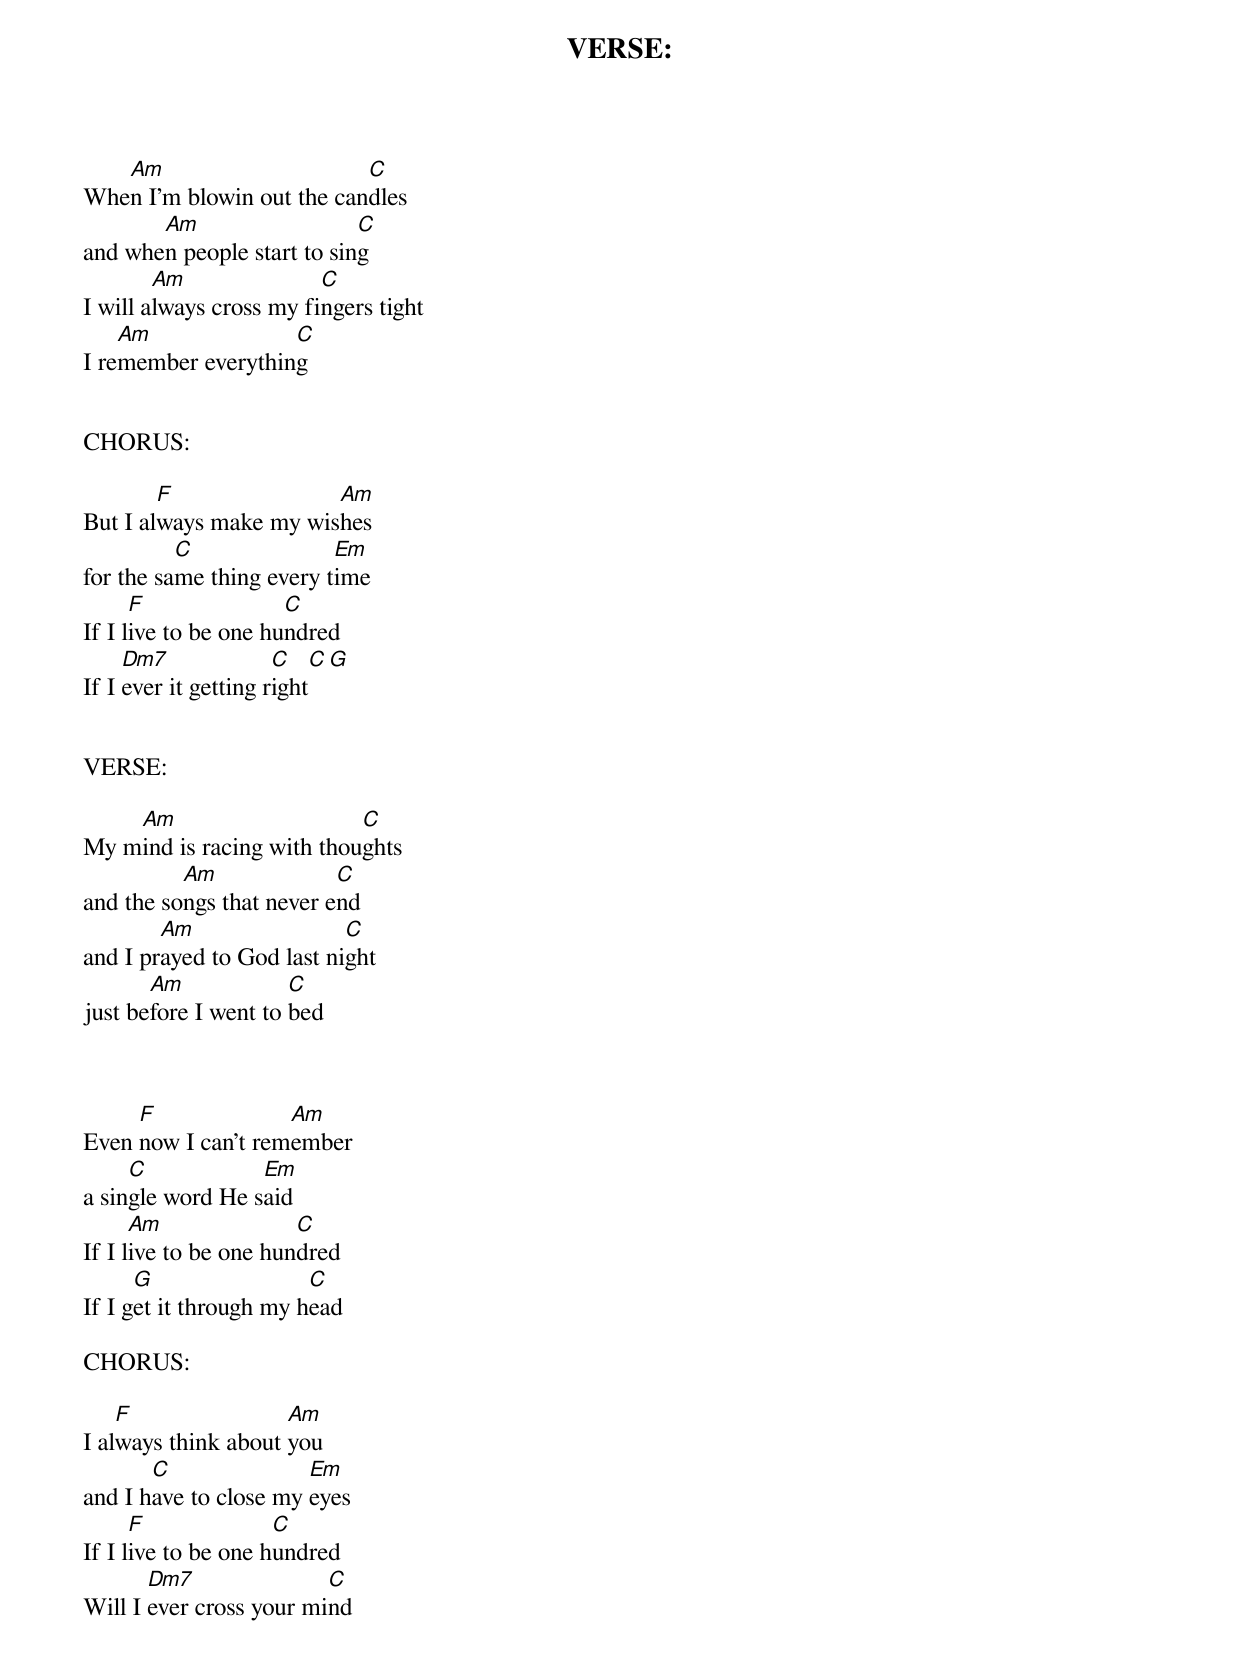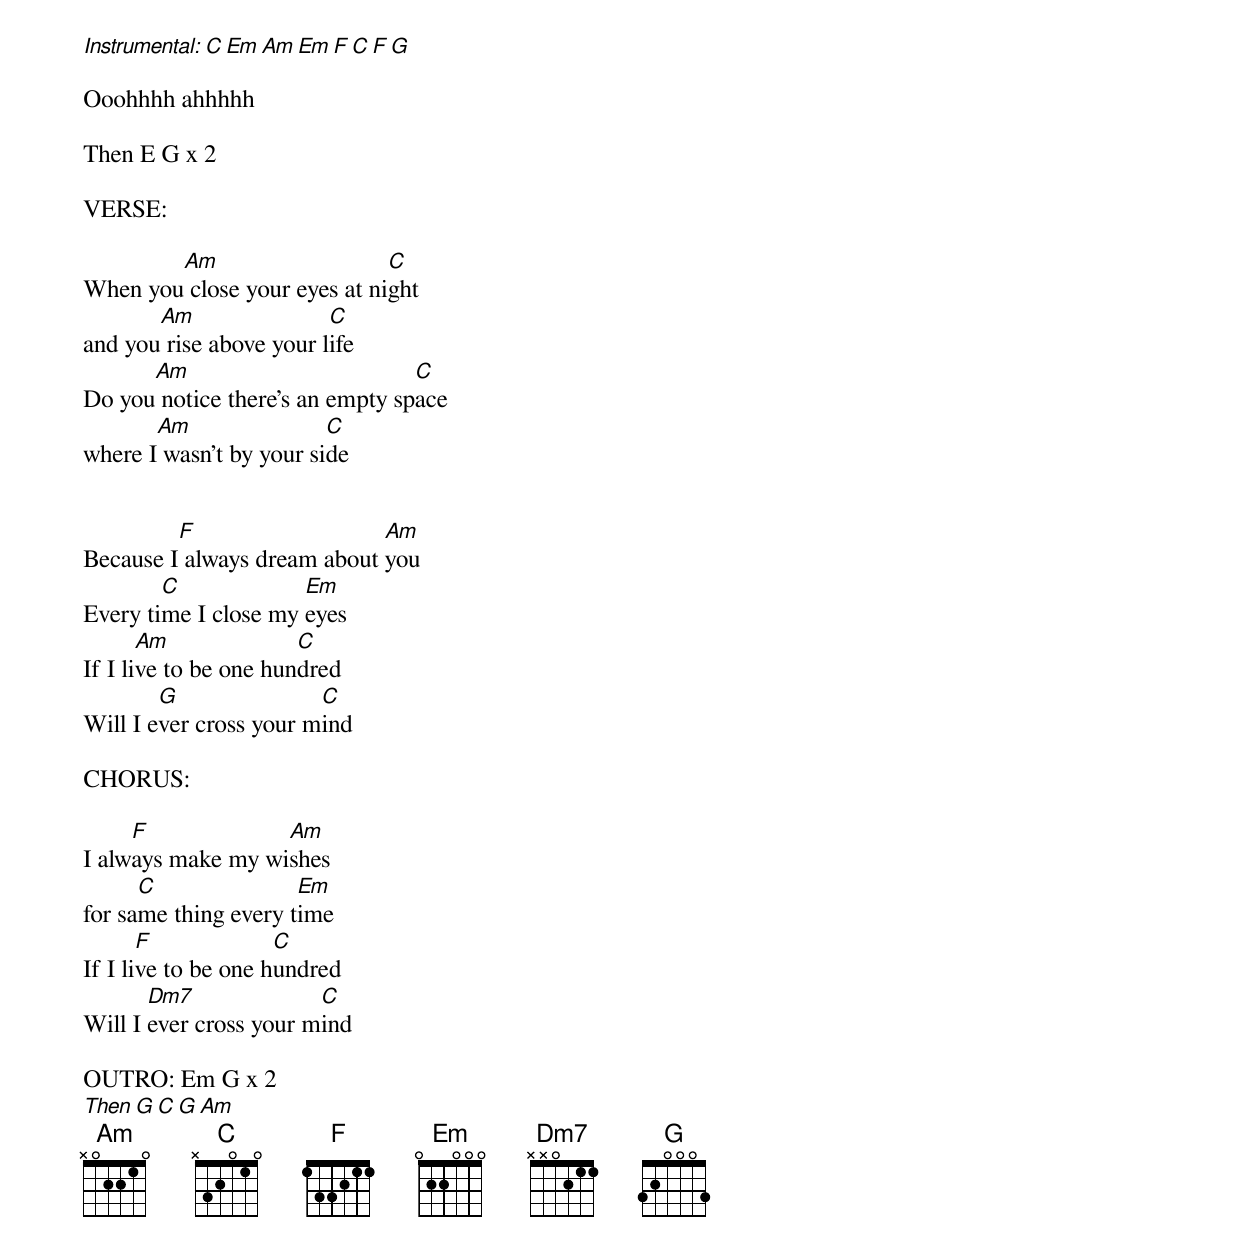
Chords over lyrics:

VERSE:

   Am                      C
When I'm blowin out the candles
       Am                   C
and when people start to sing
        Am               C
I will always cross my fingers tight
    Am              C
I remember everything


CHORUS:

        F               Am
But I always make my wishes
          C               Em
for the same thing every time
      F               C
If I live to be one hundred
     Dm7              C      C  G
If I ever it getting right


VERSE:

    Am                     C
My mind is racing with thoughts
          Am              C
and the songs that never end
        Am                 C
and I prayed to God last night
       Am             C
just before I went to bed



     F              Am
Even now I can't remember
     C            Em
a single word He said
      Am               C
If I live to be one hundred
      G                 C
If I get it through my head

CHORUS:

    F                Am
I always think about you
       C               Em
and I have to close my eyes
      F              C
If I live to be one hundred
       Dm7               C
Will I ever cross your mind

Instrumental: C Em Am Em F C F G

Ooohhhh ahhhhh

Then E G x 2

VERSE:

        Am                    C
When you close your eyes at night
       Am                C
and you rise above your life
      Am                         C
Do you notice there's an empty space
       Am                C
where I wasn't by your side


         F                   Am
Because I always dream about you
        C             Em
Every time I close my eyes
       Am              C
If I live to be one hundred
        G               C
Will I ever cross your mind

CHORUS:

     F             Am
I always make my wishes
      C               Em
for same thing every time
       F             C
If I live to be one hundred
       Dm7              C
Will I ever cross your mind

OUTRO: Em G x 2
Then G C G Am
